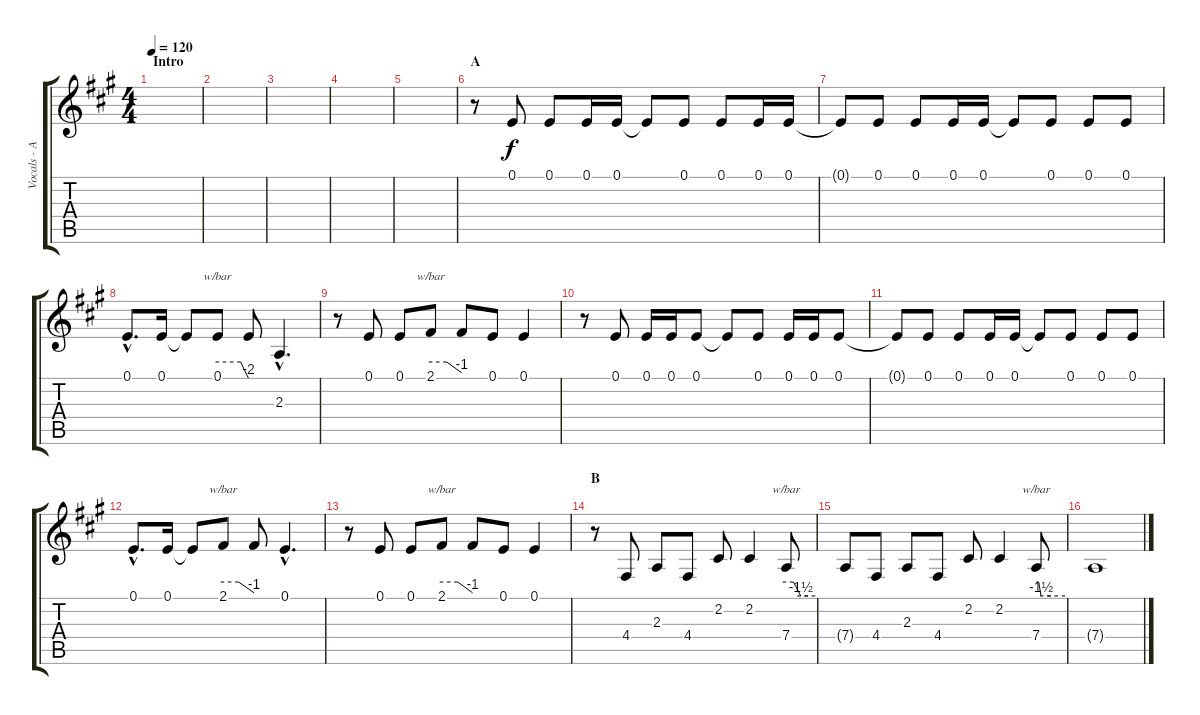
\track ("Vocals - Anthony K" "Vocals - A") {instrument clarinet}
\staff {score tabs}
\tuning (E4 B3 G3 D3 A2 E2) {hide}
\ts (4 4)
\section ("" "Intro")
\tempo 120
\clef g2
\ks f#minor
|
|
|
|
|
\section ("" "A")
r.8 0.1.8 0.1.8 0.1.16 0.1.16 0.1{t}.8 0.1.8 0.1.8 0.1.16 0.1.16 |
0.1{t}.8 0.1.8 0.1.8 0.1.16 0.1.16 0.1{t}.8 0.1.8 0.1.8 0.1.8 |
0.1{hac}.8{d} 0.1.16 0.1{t}.8 0.1.8{tbe (custom default 0 0 45 0 60 -8)} 0.1{t}.8 2.3{hac}.4{d} |
r.8 0.1.8 0.1.8 2.1.8{tbe (custom default 0 0 31 0 60 -4)} 2.1{t}.8 0.1.8 0.1.4 |
r.8 0.1.8 0.1.16 0.1.16 0.1.8 0.1{t}.8 0.1.8 0.1.16 0.1.16 0.1.8 |
0.1{t}.8 0.1.8 0.1.8 0.1.16 0.1.16 0.1{t}.8 0.1.8 0.1.8 0.1.8 |
0.1{hac}.8{d} 0.1.16 0.1{t}.8 2.1.8{tbe (custom default 0 0 30 0 60 -4)} 2.1{t}.8 0.1{hac}.4{d} |
r.8 0.1.8 0.1.8 2.1.8{tbe (custom default 0 0 31 0 60 -4)} 2.1{t}.8 0.1.8 0.1.4 |
\section ("" "B")
r.8 4.4.8 2.3.8 4.4.8 2.2.8 2.2.4 7.4.8{tbe (custom default 0 0 15 0 30 -6 45 -6 60 -6)} |
7.4{t}.8 4.4.8 2.3.8 4.4.8 2.2.8 2.2.4 7.4.8{tbe (custom default 0 0 5 0 10 -6 30 -6 60 -6)} |
7.4{t}.1
